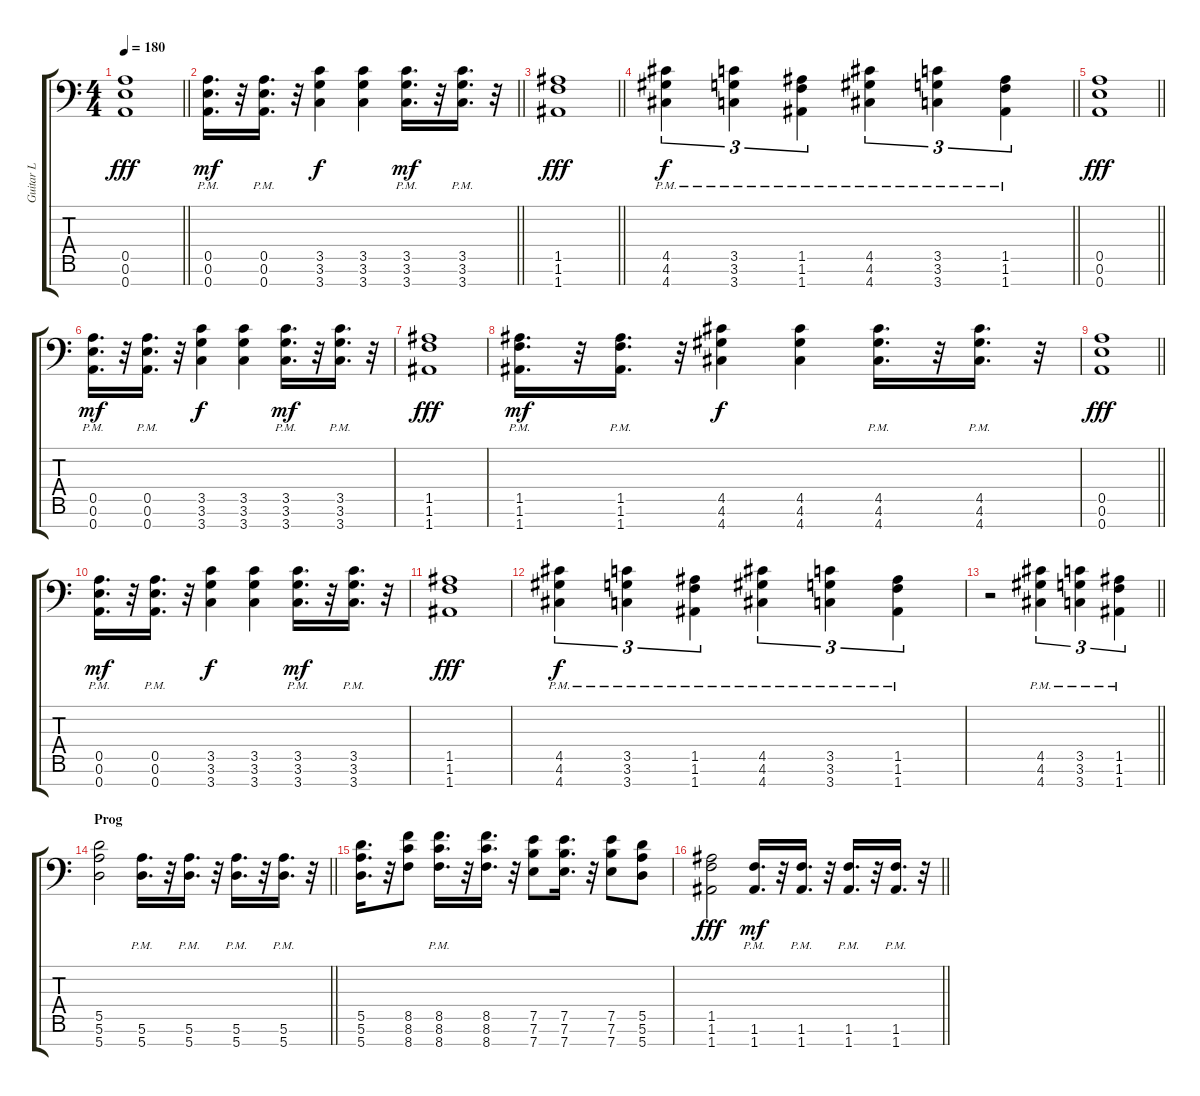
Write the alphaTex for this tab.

\track ("Guitar L" "Guitar L") {instrument distortionguitar}
\staff {score tabs}
\tuning (E4 B3 G3 D3 A2 E2 A1) {hide}
\ts (4 4)
\tempo 180
\clef f4
\barLineRight lightlight
\ks c
(0.5 0.6 0.7).1{dy fff} |
\barLineRight lightlight
(0.5{pm} 0.6{pm} 0.7{pm}).16{d dy mf} r.32 (0.5{pm} 0.6{pm} 0.7{pm}).16{d} r.32 (3.5 3.6 3.7).4{dy f} (3.5 3.6 3.7).4 (3.5{pm} 3.6{pm} 3.7{pm}).16{d dy mf} r.32 (3.5{pm} 3.6{pm} 3.7{pm}).16{d} r.32 |
\barLineRight lightlight
(1.5 1.6 1.7).1{dy fff} |
\barLineRight lightlight
(4.5{pm} 4.6{pm} 4.7{pm}).4{tu (3 2) dy f} (3.5{pm} 3.6{pm} 3.7{pm}).4{tu (3 2)} (1.5{pm} 1.6{pm} 1.7{pm}).4{tu (3 2)} (4.5{pm} 4.6{pm} 4.7{pm}).4{tu (3 2)} (3.5{pm} 3.6{pm} 3.7{pm}).4{tu (3 2)} (1.5{pm} 1.6{pm} 1.7{pm}).4{tu (3 2)} |
\barLineRight lightlight
(0.5 0.6 0.7).1{dy fff} |
(0.5{pm} 0.6{pm} 0.7{pm}).16{d dy mf} r.32 (0.5{pm} 0.6{pm} 0.7{pm}).16{d} r.32 (3.5 3.6 3.7).4{dy f} (3.5 3.6 3.7).4 (3.5{pm} 3.6{pm} 3.7{pm}).16{d dy mf} r.32 (3.5{pm} 3.6{pm} 3.7{pm}).16{d} r.32 |
(1.5 1.6 1.7).1{dy fff} |
(1.5{pm} 1.6{pm} 1.7{pm}).16{d dy mf} r.32 (1.5{pm} 1.6{pm} 1.7{pm}).16{d} r.32 (4.5 4.6 4.7).4{dy f} (4.5 4.6 4.7).4 (4.5{pm} 4.6{pm} 4.7{pm}).16{d} r.32 (4.5{pm} 4.6{pm} 4.7{pm}).16{d} r.32 |
\barLineRight lightlight
(0.5 0.6 0.7).1{dy fff} |
(0.5{pm} 0.6{pm} 0.7{pm}).16{d dy mf} r.32 (0.5{pm} 0.6{pm} 0.7{pm}).16{d} r.32 (3.5 3.6 3.7).4{dy f} (3.5 3.6 3.7).4 (3.5{pm} 3.6{pm} 3.7{pm}).16{d dy mf} r.32 (3.5{pm} 3.6{pm} 3.7{pm}).16{d} r.32 |
(1.5 1.6 1.7).1{dy fff} |
(4.5{pm} 4.6{pm} 4.7{pm}).4{tu (3 2) dy f} (3.5{pm} 3.6{pm} 3.7{pm}).4{tu (3 2)} (1.5{pm} 1.6{pm} 1.7{pm}).4{tu (3 2)} (4.5{pm} 4.6{pm} 4.7{pm}).4{tu (3 2)} (3.5{pm} 3.6{pm} 3.7{pm}).4{tu (3 2)} (1.5{pm} 1.6{pm} 1.7{pm}).4{tu (3 2)} |
\barLineRight lightlight
r.2 (4.5{pm} 4.6{pm} 4.7{pm}).4{tu (3 2)} (3.5{pm} 3.6{pm} 3.7{pm}).4{tu (3 2)} (1.5{pm} 1.6{pm} 1.7{pm}).4{tu (3 2)} |
\section ("" "Prog")
\barLineRight lightlight
(5.5 5.6 5.7).2 (5.6{pm} 5.7{pm}).16{d} r.32 (5.6{pm} 5.7{pm}).16{d} r.32 (5.6{pm} 5.7{pm}).16{d} r.32 (5.6{pm} 5.7{pm}).16{d} r.32 |
(5.5 5.6 5.7).16{d} r.32 (8.5 8.6 8.7).8 (8.5{pm} 8.6{pm} 8.7{pm}).16{d} r.32 (8.5 8.6 8.7).16{d} r.32 (7.5 7.6 7.7).8 (7.5 7.6 7.7).16{d} r.32 (7.5 7.6 7.7).8 (5.5 5.6 5.7).8 |
\barLineRight lightlight
(1.5 1.6 1.7).2{dy fff} (1.6{pm} 1.7{pm}).16{d dy mf} r.32 (1.6{pm} 1.7{pm}).16{d} r.32 (1.6{pm} 1.7{pm}).16{d} r.32 (1.6{pm} 1.7{pm}).16{d} r.32
